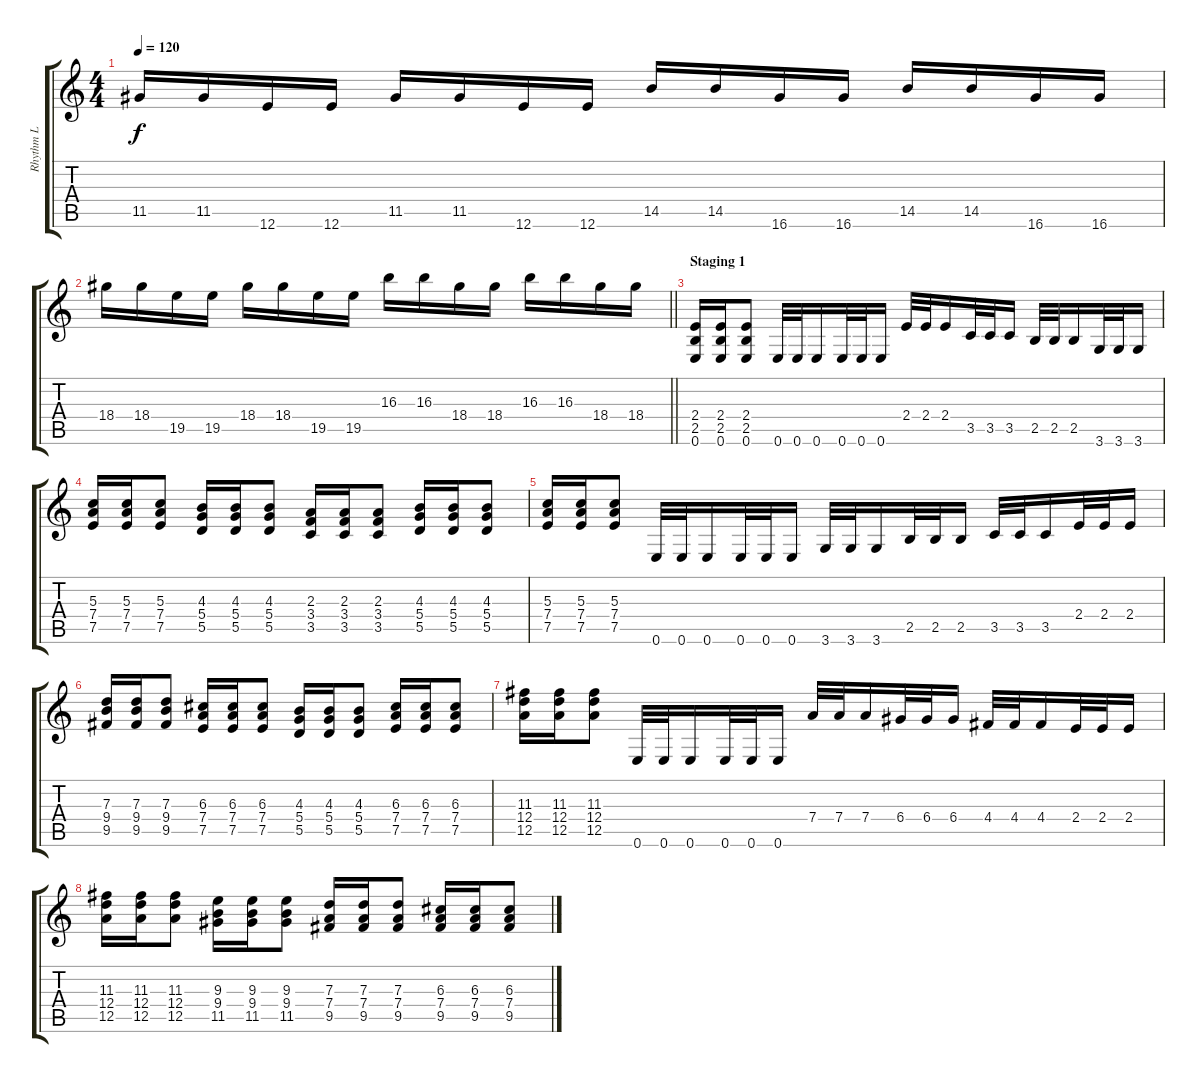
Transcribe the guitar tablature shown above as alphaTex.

\track ("Rhythm L" "Rhythm L") {instrument distortionguitar}
\staff {score tabs}
\tuning (E4 B3 G3 D3 A2 E2) {hide}
\ts (4 4)
\tempo 120
\clef g2
\ks c
11.5.16{dy f} 11.5.16 12.6.16 12.6.16 11.5.16 11.5.16 12.6.16 12.6.16 14.5.16 14.5.16 16.6.16 16.6.16 14.5.16 14.5.16 16.6.16 16.6.16 |
\barLineRight lightlight
18.4.16 18.4.16 19.5.16 19.5.16 18.4.16 18.4.16 19.5.16 19.5.16 16.3.16 16.3.16 18.4.16 18.4.16 16.3.16 16.3.16 18.4.16 18.4.16 |
\section ("" "Staging 1")
(2.4 2.5 0.6).16 (2.4 2.5 0.6).16 (2.4 2.5 0.6).8 0.6.32 0.6.32 0.6.16 0.6.32 0.6.32 0.6.16 2.4.32 2.4.32 2.4.16 3.5.32 3.5.32 3.5.16 2.5.32 2.5.32 2.5.16 3.6.32 3.6.32 3.6.16 |
(5.3 7.4 7.5).16 (5.3 7.4 7.5).16 (5.3 7.4 7.5).8 (4.3 5.4 5.5).16 (4.3 5.4 5.5).16 (4.3 5.4 5.5).8 (2.3 3.4 3.5).16 (2.3 3.4 3.5).16 (2.3 3.4 3.5).8 (4.3 5.4 5.5).16 (4.3 5.4 5.5).16 (4.3 5.4 5.5).8 |
(5.3 7.4 7.5).16 (5.3 7.4 7.5).16 (5.3 7.4 7.5).8 0.6.32 0.6.32 0.6.16 0.6.32 0.6.32 0.6.16 3.6.32 3.6.32 3.6.16 2.5.32 2.5.32 2.5.16 3.5.32 3.5.32 3.5.16 2.4.32 2.4.32 2.4.16 |
(7.3 9.4 9.5).16 (7.3 9.4 9.5).16 (7.3 9.4 9.5).8 (6.3 7.4 7.5).16 (6.3 7.4 7.5).16 (6.3 7.4 7.5).8 (4.3 5.4 5.5).16 (4.3 5.4 5.5).16 (4.3 5.4 5.5).8 (6.3 7.4 7.5).16 (6.3 7.4 7.5).16 (6.3 7.4 7.5).8 |
(11.3 12.4 12.5).16 (11.3 12.4 12.5).16 (11.3 12.4 12.5).8 0.6.32 0.6.32 0.6.16 0.6.32 0.6.32 0.6.16 7.4.32 7.4.32 7.4.16 6.4.32 6.4.32 6.4.16 4.4.32 4.4.32 4.4.16 2.4.32 2.4.32 2.4.16 |
(11.3 12.4 12.5).16 (11.3 12.4 12.5).16 (11.3 12.4 12.5).8 (9.3 9.4 11.5).16 (9.3 9.4 11.5).16 (9.3 9.4 11.5).8 (7.3 7.4 9.5).16 (7.3 7.4 9.5).16 (7.3 7.4 9.5).8 (6.3 7.4 9.5).16 (6.3 7.4 9.5).16 (6.3 7.4 9.5).8
